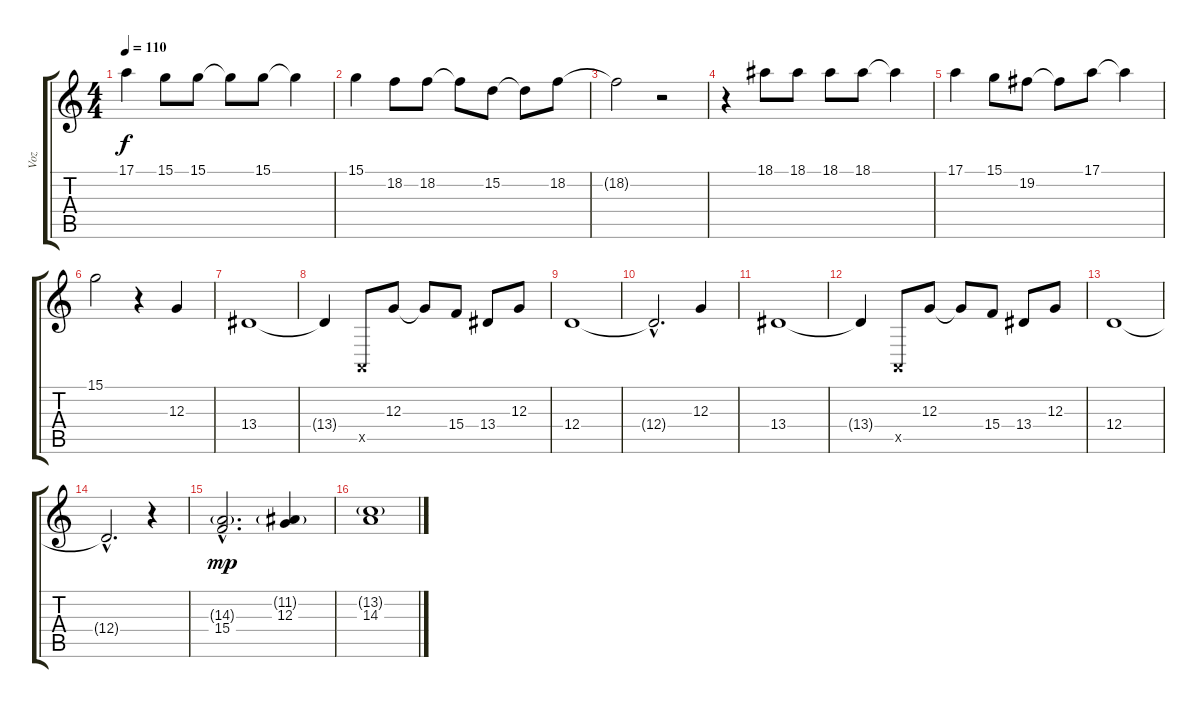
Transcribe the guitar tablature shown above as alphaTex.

\track ("Voz" "Voz") {instrument lead3calliope}
\staff {score tabs}
\tuning (E4 B3 G3 D3 A2 E2) {hide}
\ts (4 4)
\tempo 110
\clef g2
\ks c
17.1.4{dy f} 15.1.8 15.1.8 15.1{t}.8 15.1.8 15.1{t}.4 |
15.1.4 18.2.8 18.2.8 18.2{t}.8 15.2.8 15.2{t}.8 18.2.8 |
18.2{t}.2 r.2 |
r.4 18.1.8 18.1.8 18.1.8 18.1.8 18.1{t}.4 |
17.1.4 15.1.8 19.2.8 19.2{t}.8 17.1.8 17.1{t}.4 |
15.1.2 r.4 12.3.4{instrument choiraahs} |
13.4.1 |
13.4{t}.4 0.5{x}.8 12.3.8 12.3{t}.8 15.4.8 13.4.8 12.3.8 |
12.4.1 |
12.4{hac t}.2{d} 12.3.4 |
13.4.1 |
13.4{t}.4 0.5{x}.8 12.3.8 12.3{t}.8 15.4.8 13.4.8 12.3.8 |
12.4.1 |
12.4{hac t}.2{d} r.4 |
(14.3{g hac} 15.4{hac}).2{d dy mp} (11.2{g} 12.3).4 |
(13.2{g} 14.3).1
